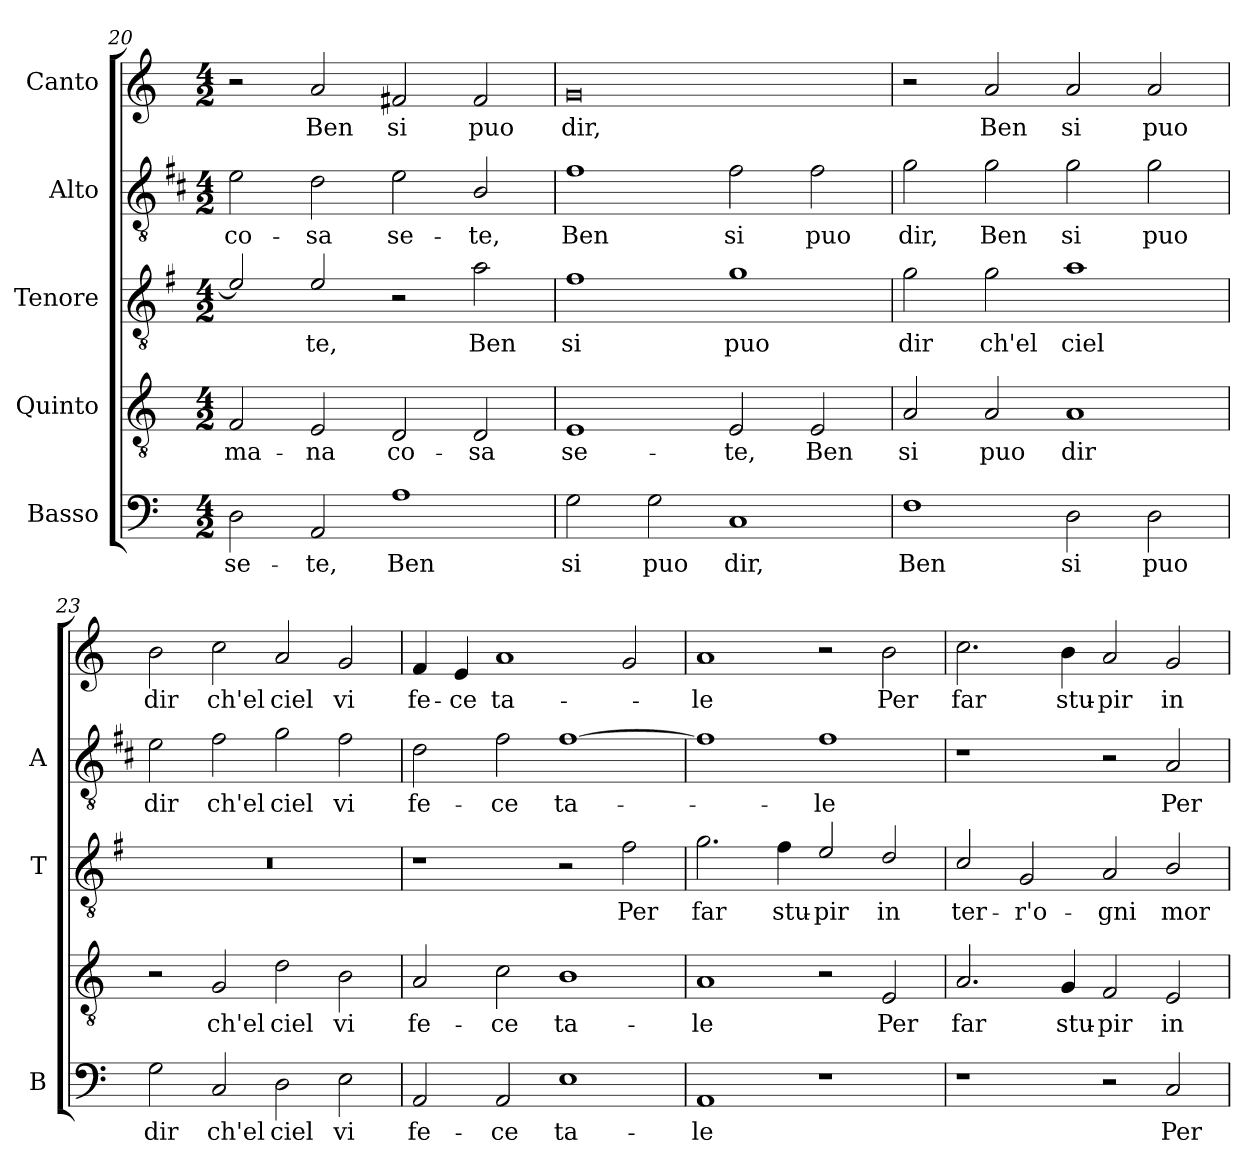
**kern	**text	**kern	**text	**kern	**text	**kern	**text	**kern	**text
*part5	*part5	*part4	*part4	*part3	*part3	*part2	*part2	*part1	*part1
*staff5	*staff5	*staff4	*staff4	*staff3	*staff3	*staff2	*staff2	*staff1	*staff1
*I"Basso	*	*I"Quinto	*	*I"Tenore	*	*I"Alto	*	*I"Canto	*
*I'B	*	*	*	*I'T	*	*I'A	*	*	*
*clefF4	*	*clefGv2	*	*clefGv2	*	*clefGv2	*	*clefG2	*
*	*	*	*	*ITrd4c7	*	*ITrd1c2	*	*	*
*k[]	*	*k[]	*	*k[]	*	*k[]	*	*k[]	*
*C:	*	*C:	*	*C:	*	*C:	*	*C:	*
*M4/2	*	*M4/2	*	*M4/2	*	*M4/2	*	*M4/2	*
=20	=20	=20	=20	=20	=20	=20	=20	=20	=20
!	!LO:LY:b	!	!LO:LY:b	!	!	!	!LO:LY:b	!	!
2D\	se-	2F/	-ma-	2A/]	.	2d\	co-	2r	.
!	!LO:LY:b	!	!LO:LY:b	!	!LO:LY:b	!	!LO:LY:b	!	!LO:LY:b
2AA/	-te,	2E/	-na	2A/	-te,	2c\	-sa	2a/	Ben
!	!LO:LY:b	!	!LO:LY:b	!	!	!	!LO:LY:b	!	!LO:LY:b
1A	Ben	2D/	co-	2r	.	2d\	se-	2f#X/	si
!	!	!	!LO:LY:b	!	!LO:LY:b	!	!LO:LY:b	!	!LO:LY:b
.	.	2D/	-sa	2d\	Ben	2A/	-te,	2f#/	puo
=21	=21	=21	=21	=21	=21	=21	=21	=21	=21
!	!LO:LY:b	!	!LO:LY:b	!	!LO:LY:b	!	!LO:LY:b	!	!LO:LY:b
2G\	si	1E	se-	1B	si	1e	Ben	0g	dir,
!	!LO:LY:b	!	!	!	!	!	!	!	!
2G\	puo	.	.	.	.	.	.	.	.
!	!LO:LY:b	!	!LO:LY:b	!	!LO:LY:b	!	!LO:LY:b	!	!
1C	dir,	2E/	-te,	1c	puo	2e\	si	.	.
!	!	!	!LO:LY:b	!	!	!	!LO:LY:b	!	!
.	.	2E/	Ben	.	.	2e\	puo	.	.
=22	=22	=22	=22	=22	=22	=22	=22	=22	=22
!	!LO:LY:b	!	!LO:LY:b	!	!LO:LY:b	!	!LO:LY:b	!	!
1F	Ben	2A/	si	2c\	dir	2f\	dir,	2r	.
!	!	!	!LO:LY:b	!	!LO:LY:b	!	!LO:LY:b	!	!LO:LY:b
.	.	2A/	puo	2c\	ch'el	2f\	Ben	2a/	Ben
!	!LO:LY:b	!	!LO:LY:b	!	!LO:LY:b	!	!LO:LY:b	!	!LO:LY:b
2D\	si	1A	dir	1d	ciel	2f\	si	2a/	si
!	!LO:LY:b	!	!	!	!	!	!LO:LY:b	!	!LO:LY:b
2D\	puo	.	.	.	.	2f\	puo	2a/	puo
=23	=23	=23	=23	=23	=23	=23	=23	=23	=23
!	!LO:LY:b	!	!	!	!	!	!LO:LY:b	!	!LO:LY:b
2G\	dir	2r	.	0r	.	2d\	dir	2b\	dir
!	!LO:LY:b	!	!LO:LY:b	!	!	!	!LO:LY:b	!	!LO:LY:b
2C/	ch'el	2G/	ch'el	.	.	2e\	ch'el	2cc\	ch'el
!	!LO:LY:b	!	!LO:LY:b	!	!	!	!LO:LY:b	!	!LO:LY:b
2D\	ciel	2d\	ciel	.	.	2f\	ciel	2a/	ciel
!	!LO:LY:b	!	!LO:LY:b	!	!	!	!LO:LY:b	!	!LO:LY:b
2E\	vi	2B\	vi	.	.	2e\	vi	2g/	vi
!!LO:PB:g=z
=24	=24	=24	=24	=24	=24	=24	=24	=24	=24
!	!LO:LY:b	!	!LO:LY:b	!	!	!	!LO:LY:b	!	!LO:LY:b
2AA/	fe-	2A/	fe-	1r	.	2c\	fe-	4f/	fe-
!	!	!	!	!	!	!	!	!	!LO:LY:b
.	.	.	.	.	.	.	.	4e/	-ce
!	!LO:LY:b	!	!LO:LY:b	!	!	!	!LO:LY:b	!	!LO:LY:b
2AA/	-ce	2c\	-ce	.	.	2e\	-ce	1a	ta-
!	!LO:LY:b	!	!LO:LY:b	!	!	!	!LO:LY:b	!	!
1E	ta-	1B	ta-	2r	.	[1e	ta-	.	.
!	!	!	!	!	!LO:LY:b	!	!	!	!
.	.	.	.	2B\	Per	.	.	2g/	.
=25	=25	=25	=25	=25	=25	=25	=25	=25	=25
!	!LO:LY:b	!	!LO:LY:b	!	!LO:LY:b	!	!	!	!LO:LY:b
1AA	-le	1A	-le	2.c\	far	1e]	.	1a	-le
!	!	!	!	!	!LO:LY:b	!	!	!	!
.	.	.	.	4B\	stu-	.	.	.	.
!	!	!	!	!	!LO:LY:b	!	!LO:LY:b	!	!
1r	.	2r	.	2A/	-pir	1e	-le	2r	.
!	!	!	!LO:LY:b	!	!LO:LY:b	!	!	!	!LO:LY:b
.	.	2E/	Per	2G/	in	.	.	2b\	Per
=26	=26	=26	=26	=26	=26	=26	=26	=26	=26
!	!	!	!LO:LY:b	!	!LO:LY:b	!	!	!	!LO:LY:b
1r	.	2.A/	far	2F/	ter-	1r	.	2.cc\	far
!	!	!	!	!	!LO:LY:b	!	!	!	!
.	.	.	.	2C/	-r'o-	.	.	.	.
!	!	!	!LO:LY:b	!	!	!	!	!	!LO:LY:b
.	.	4G/	stu-	.	.	.	.	4b\	stu-
!	!	!	!LO:LY:b	!	!LO:LY:b	!	!	!	!LO:LY:b
2r	.	2F/	-pir	2D/	-gni	2r	.	2a/	-pir
!	!LO:LY:b	!	!LO:LY:b	!	!LO:LY:b	!	!LO:LY:b	!	!LO:LY:b
2C/	Per	2E/	in	2E/	mor-	2G/	Per	2g/	in
=	=	=	=	=	=	=	=	=	=
*-	*-	*-	*-	*-	*-	*-	*-	*-	*-
